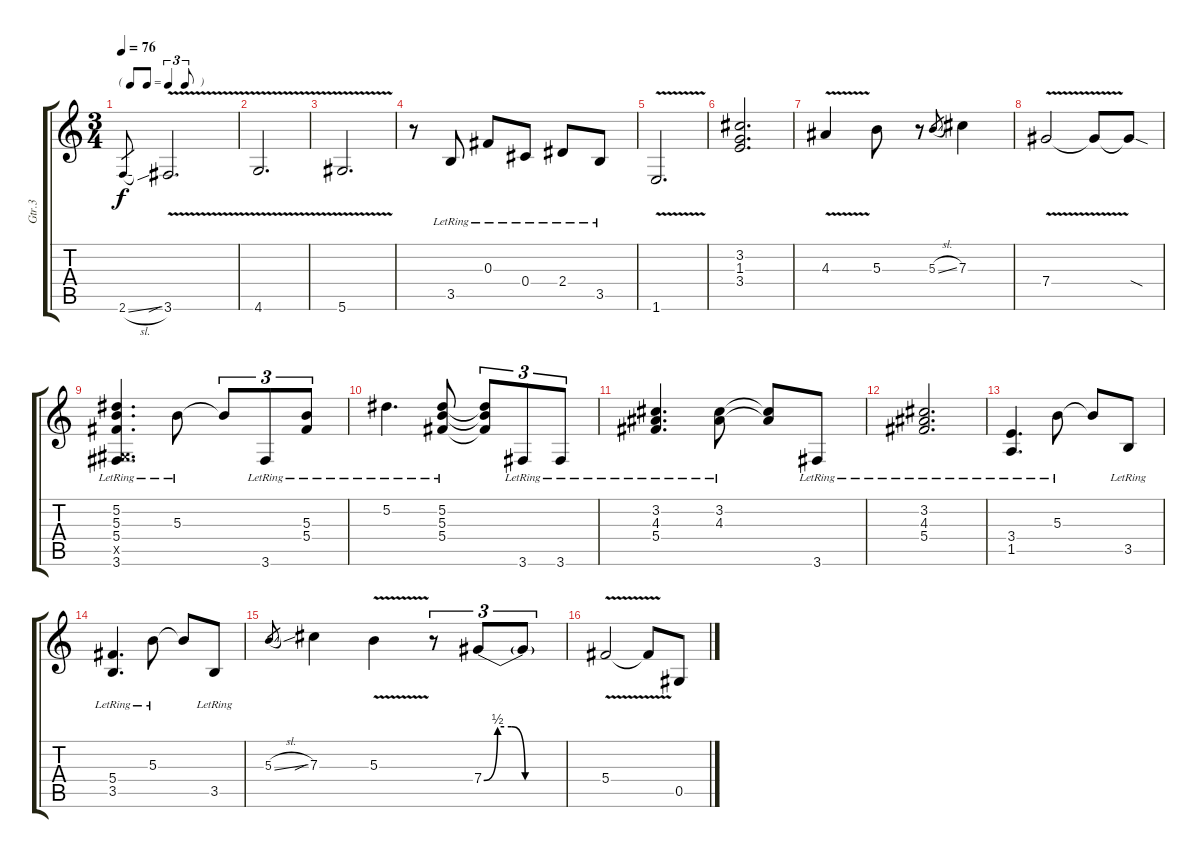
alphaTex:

\track ("Gtr.3" "Gtr.3") {instrument acousticguitarsteel}
\staff {score tabs}
\tuning (Eb4 Bb3 Gb3 Db3 Ab2 Eb2) {hide}
\ts (3 4)
\tf triplet8th
\tempo 76
\clef g2
\ks c
2.6{sl}.8{gr dy f} 3.6{v sib}.2{d} |
4.6{v}.2{d} |
5.6{v}.2{d} |
r.8 3.5{lr}.8 0.3{lr}.8 0.4{lr}.8 2.4{lr}.8 3.5{lr}.8 |
1.6{v}.2{d} |
(3.2 1.3 3.4).2{d} |
4.3{v}.4 5.3.8 r.8 5.3{sl}.8{gr} 7.3.4 |
7.4{v}.2 7.4{t}.8 7.4{sod t}.8 |
(5.2{lr} 5.3{lr} 5.4{lr} 0.5{x} 3.6{lr}).4{d} 5.3{lr}.8 5.3{t}.8{tu (3 2)} 3.6{lr}.8{tu (3 2) beam merge} (5.3{lr} 5.4{lr}).8{tu (3 2)} |
5.2{lr}.4{d} (5.2{lr} 5.3{lr} 5.4{lr}).8 (5.2{t} 5.3{t} 5.4{t}).8{tu (3 2)} 3.6{lr}.8{tu (3 2) beam merge} 3.6{lr}.8{tu (3 2)} |
(3.2{lr} 4.3{lr} 5.4{lr}).4{d} (3.2{lr} 4.3{lr}).8 (3.2{t} 4.3{t}).8 3.6{lr}.8 |
(3.2{lr} 4.3{lr} 5.4{lr}).2{d} |
(3.4{lr} 1.5{lr}).4{d} 5.3{lr}.8 5.3{t}.8 3.5{lr}.8 |
(5.4{lr} 3.5{lr}).4{d} 5.3{lr}.8 5.3{t}.8 3.5{lr}.8 |
5.3{sl}.8{gr} 7.3{sib}.4 5.3{v}.4 r.8{tu (3 2)} 7.4{be (custom 0 0 10 2 20 2 30 0 60 0)}.8{tu (3 2) beam merge} 7.4{t}.8{tu (3 2)} |
5.4{v}.2 5.4{t}.8 0.5.8
